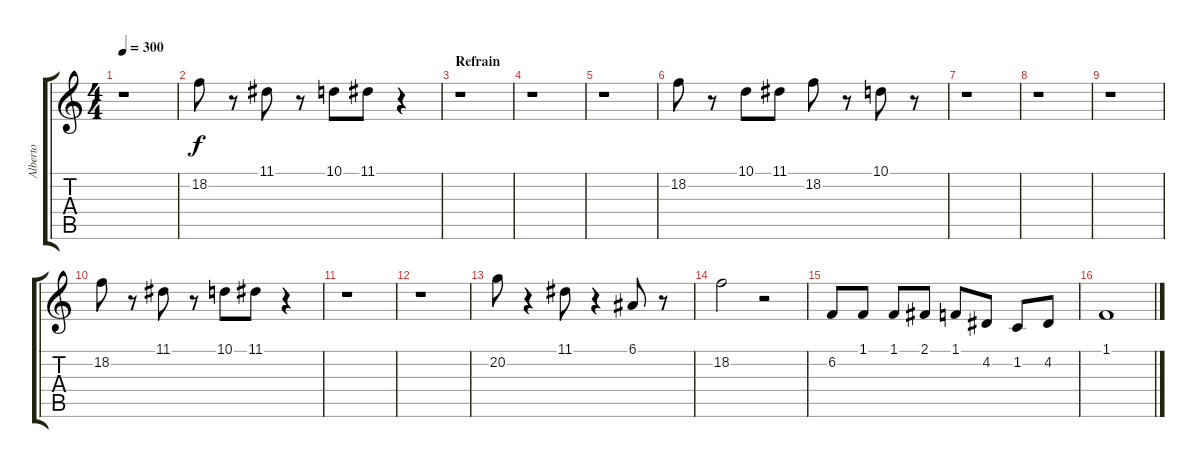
\track ("Alberto" "Alberto") {instrument trumpet}
\staff {score tabs}
\tuning (E4 B3 G3 D3 A2 E2) {hide}
\ts (4 4)
\tempo 300
\clef g2
\ks c
r.1{dy f} |
18.2.8 r.8 11.1.8 r.8 10.1.8 11.1.8 r.4 |
\section ("" "Refrain")
r.1 |
r.1 |
r.1 |
18.2.8 r.8 10.1.8 11.1.8 18.2.8 r.8 10.1.8 r.8 |
r.1 |
r.1 |
r.1 |
18.2.8 r.8 11.1.8 r.8 10.1.8 11.1.8 r.4 |
r.1 |
r.1 |
20.2.8 r.4 11.1.8 r.4 6.1.8 r.8 |
18.2.2 r.2 |
6.2.8 1.1.8 1.1.8 2.1.8 1.1.8 4.2.8 1.2.8 4.2.8 |
1.1.1
